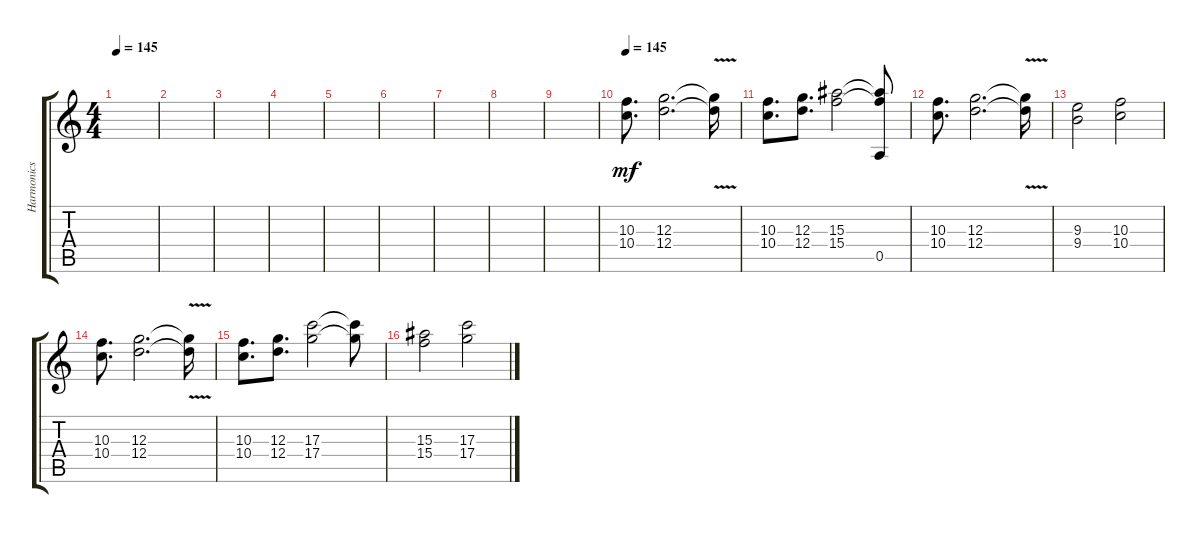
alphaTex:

\track ("Harmonics" "Harmonics") {instrument distortionguitar}
\staff {score tabs}
\tuning (E4 B3 G3 D3 A2 E2) {hide}
\ts (4 4)
\tempo 145
\clef g2
\ks c
|
|
|
|
|
|
|
|
|
\tempo 145
(10.3 10.4).8{d dy mf volume 12 instrument distortionguitar} (12.3 12.4).2{d} (12.3{v t} 12.4{v t}).16 |
(10.3 10.4).8{d} (12.3 12.4).8{d} (15.3 15.4).2 (15.3{t} 15.4{t} 0.5).8 |
(10.3 10.4).8{d} (12.3 12.4).2{d} (12.3{v t} 12.4{v t}).16 |
(9.3 9.4).2 (10.3 10.4).2 |
(10.3 10.4).8{d} (12.3 12.4).2{d} (12.3{v t} 12.4{v t}).16 |
(10.3 10.4).8{d} (12.3 12.4).8{d} (17.3 17.4).2 (17.3{t} 17.4{t}).8 |
(15.3 15.4).2 (17.3 17.4).2
